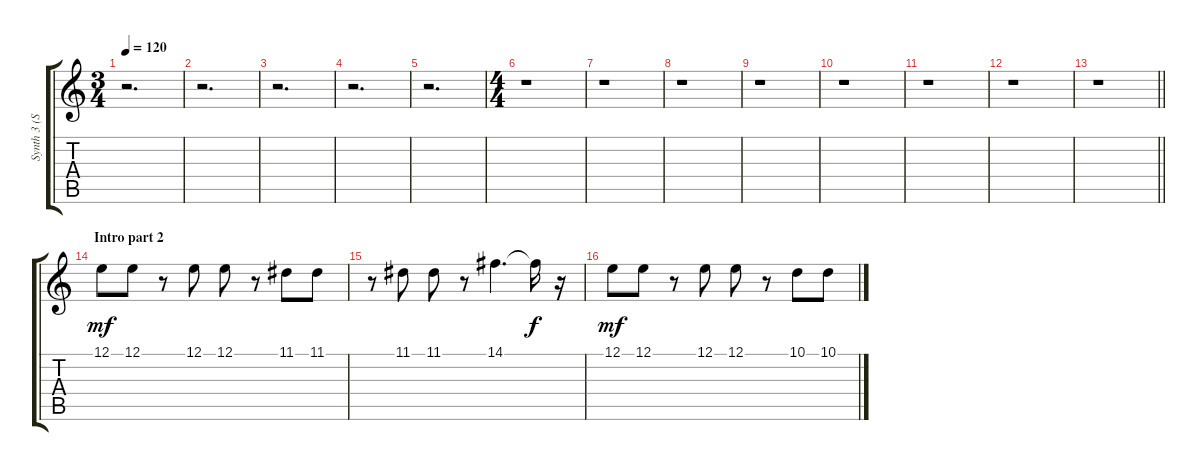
\track ("Synth 3 (Strings)" "Synth 3 (S") {instrument stringensemble1}
\staff {score tabs}
\tuning (E4 B3 G3 D3 A2 E2) {hide}
\ts (3 4)
\tempo 120
\clef g2
\ks c
r.2{d dy mf instrument stringensemble1} |
r.2{d} |
r.2{d} |
r.2{d} |
r.2{d} |
\ts (4 4)
r.1 |
r.1 |
r.1 |
r.1 |
r.1 |
r.1 |
r.1 |
\barLineRight lightlight
r.1 |
\section ("" "Intro part 2")
12.1.8 12.1.8 r.8 12.1.8 12.1.8 r.8 11.1.8 11.1.8 |
r.8 11.1.8 11.1.8 r.8 14.1.4{d} 14.1{t}.16{dy f} r.16 |
12.1.8{dy mf} 12.1.8 r.8 12.1.8 12.1.8 r.8 10.1.8 10.1.8
